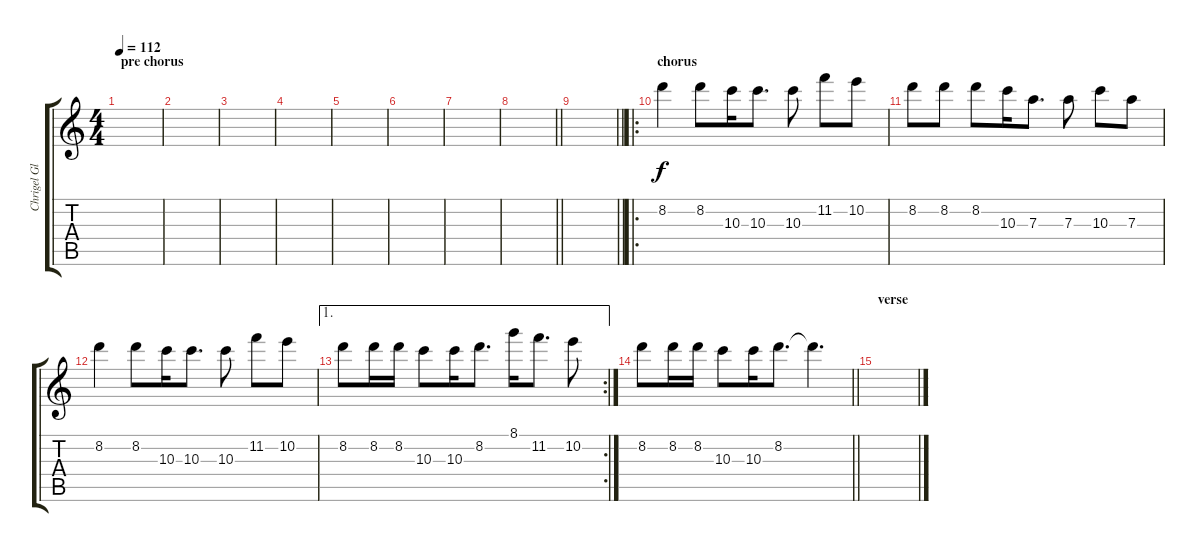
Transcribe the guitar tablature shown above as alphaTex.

\track ("Chrigel Glanzmann" "Chrigel Gl") {instrument piccolo}
\staff {score tabs}
\tuning (B5 Gb5 D5 A4 E4 B3) {hide}
\ts (4 4)
\section ("" "pre chorus")
\tempo 112
\clef g2
\ks c
|
|
|
|
|
|
|
\barLineRight lightlight
|
\section ("" "")
\barLineRight lightlight
|
\ro
\section ("" "chorus")
8.2.4 8.2.8 10.3.16 10.3.8{d} 10.3.8 11.2.8 10.2.8 |
8.2.8 8.2.8 8.2.8 10.3.16 7.3.8{d} 7.3.8 10.3.8 7.3.8 |
8.2.4 8.2.8 10.3.16 10.3.8{d} 10.3.8 11.2.8 10.2.8 |
\ae 1
\rc 2
8.2.8 8.2.16 8.2.16 10.3.8 10.3.16 8.2.8{d} 8.1.16 11.2.8{d} 10.2.8 |
\barLineRight lightlight
8.2.8 8.2.16 8.2.16 10.3.8 10.3.16 8.2.8{d} 8.2{t}.4{d} |
\section ("" "verse")
